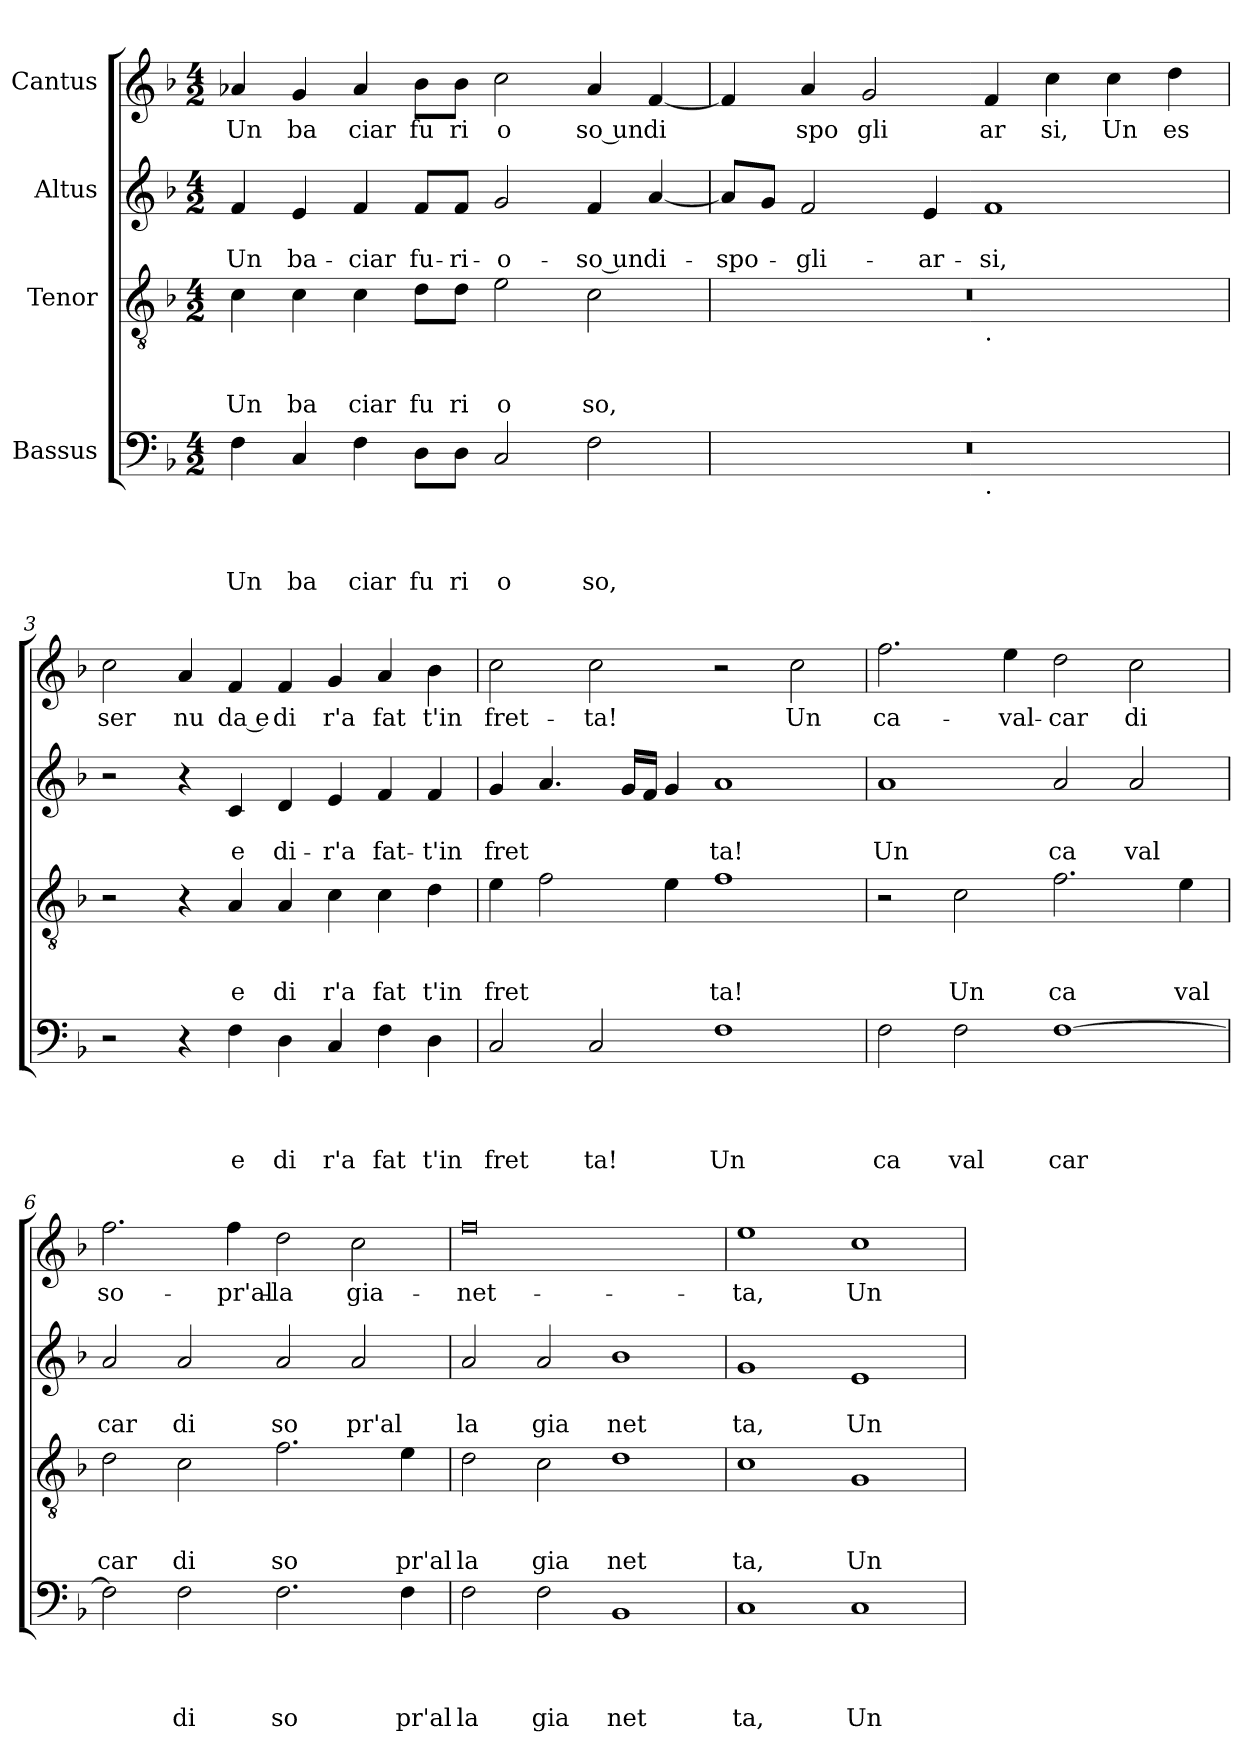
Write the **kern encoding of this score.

**kern	**text	**text	**text	**text	**kern	**text	**text	**text	**kern	**text	**text	**kern	**text
*part4	*part4	*part4	*part4	*part4	*part3	*part3	*part3	*part3	*part2	*part2	*part2	*part1	*part1
*staff4	*staff4	*staff4	*staff4	*staff4	*staff3	*staff3	*staff3	*staff3	*staff2	*staff2	*staff2	*staff1	*staff1
*I"Bassus	*	*	*	*	*I"Tenor	*	*	*	*I"Altus	*	*	*I"Cantus	*
*clefF4	*	*	*	*	*clefGv2	*	*	*	*clefG2	*	*	*clefG2	*
*k[b-]	*	*	*	*	*k[b-]	*	*	*	*k[b-]	*	*	*k[b-]	*
*F:	*	*	*	*	*F:	*	*	*	*F:	*	*	*F:	*
*M4/2	*	*	*	*	*M4/2	*	*	*	*M4/2	*	*	*M4/2	*
=1	=1	=1	=1	=1	=1	=1	=1	=1	=1	=1	=1	=1	=1
!	!	!	!	!LO:LY:b	!	!	!	!LO:LY:b	!	!	!LO:LY:b	!	!LO:LY:b
4F\	.	.	.	Un	4c\	.	.	Un	4f/	.	Un	4a-X/	Un
!	!	!	!	!LO:LY:b	!	!	!	!LO:LY:b	!	!	!LO:LY:b	!	!LO:LY:b
4C/	.	.	.	ba	4c\	.	.	ba	4e/	.	ba-	4g/	ba
!	!	!	!	!LO:LY:b	!	!	!	!LO:LY:b	!	!	!LO:LY:b	!	!LO:LY:b
4F\	.	.	.	ciar	4c\	.	.	ciar	4f/	.	-ciar	4a-/	ciar
!	!	!	!	!LO:LY:b	!	!	!	!LO:LY:b	!	!	!LO:LY:b	!	!LO:LY:b
8D\L	.	.	.	fu	8d\L	.	.	fu	8f/L	.	fu-	8b-\L	fu
!	!	!	!	!LO:LY:b	!	!	!	!LO:LY:b	!	!	!LO:LY:b	!	!LO:LY:b
8D\J	.	.	.	ri	8d\J	.	.	ri	8f/J	.	-ri-	8b-\J	ri
!	!	!	!	!LO:LY:b	!	!	!	!LO:LY:b	!	!	!LO:LY:b	!	!LO:LY:b
2C/	.	.	.	o	2e\	.	.	o	2g/	.	-o-	2cc\	o
!	!	!	!	!LO:LY:b	!	!	!	!LO:LY:b	!	!	!LO:LY:b:rj	!	!LO:LY:b:rj
2F\	.	.	.	so,	2c\	.	.	so,	4f/	.	-so un	4a-/	so un
!	!	!	!	!	!	!	!	!	!	!	!LO:LY:b	!	!LO:LY:b
.	.	.	.	.	.	.	.	.	[<4a/	.	di-	[<4f/	di
=2	=2	=2	=2	=2	=2	=2	=2	=2	=2	=2	=2	=2	=2
!	!	!	!	!	!	!	!	!	!	!	!LO:LY:b	!	!
*^	*	*	*	*	*^	*	*	*	*	*	*	*	*
0r	1ryy	.	.	.	.	0r	1ryy	.	.	.	8a/L]	.	-spo-	4f/]	.
.	.	.	.	.	.	.	.	.	.	.	8g/J	.	.	.	.
!	!	!	!	!	!	!	!	!	!	!	!	!	!LO:LY:b	!	!LO:LY:b
.	.	.	.	.	.	.	.	.	.	.	2f/	.	-gli-	4a/	spo
!	!	!	!	!	!	!	!	!	!	!	!	!	!	!	!LO:LY:b
.	.	.	.	.	.	.	.	.	.	.	.	.	.	2g/	gli
!	!	!	!	!	!	!	!	!	!	!	!	!	!LO:LY:b	!	!
.	.	.	.	.	.	.	.	.	.	.	4e/	.	-ar-	.	.
!	!	!	!	!	!	!	!LO:TX:b:t=.	!	!	!	!	!	!	!	!
!	!LO:TX:b:t=.	!	!	!	!	!	!	!	!	!	!	!	!	!	!
!	!	!	!	!	!	!	!	!	!	!	!	!	!LO:LY:b	!	!LO:LY:b
.	1ryy	.	.	.	.	.	1ryy	.	.	.	1f	.	-si,	4f/	ar
!	!	!	!	!	!	!	!	!	!	!	!	!	!	!	!LO:LY:b
.	.	.	.	.	.	.	.	.	.	.	.	.	.	4cc\	si,
!	!	!	!	!	!	!	!	!	!	!	!	!	!	!	!LO:LY:b
.	.	.	.	.	.	.	.	.	.	.	.	.	.	4cc\	Un
!	!	!	!	!	!	!	!	!	!	!	!	!	!	!	!LO:LY:b
.	.	.	.	.	.	.	.	.	.	.	.	.	.	4dd\	es
=3	=3	=3	=3	=3	=3	=3	=3	=3	=3	=3	=3	=3	=3	=3	=3
!	!	!	!	!	!	!	!	!	!	!	!	!	!	!	!LO:LY:b
*v	*v	*	*	*	*	*	*	*	*	*	*	*	*	*	*
*	*	*	*	*	*v	*v	*	*	*	*	*	*	*	*
2r	.	.	.	.	2r	.	.	.	2r	.	.	2cc\	ser
!	!	!	!	!	!	!	!	!	!	!	!	!	!LO:LY:b
4r	.	.	.	.	4r	.	.	.	4r	.	.	4a/	nu
!	!	!	!	!LO:LY:b	!	!	!	!LO:LY:b	!	!	!LO:LY:b	!	!LO:LY:b:rj
4F\	.	.	.	e	4A/	.	.	e	4c/	.	e	4f/	da e
!	!	!	!	!LO:LY:b	!	!	!	!LO:LY:b	!	!	!LO:LY:b	!	!LO:LY:b
4D\	.	.	.	di	4A/	.	.	di	(4d/	.	di-	4f/	di
!	!	!	!	!LO:LY:b	!	!	!	!LO:LY:b	!	!	!LO:LY:b	!	!LO:LY:b
4C/	.	.	.	r'a	4c\	.	.	r'a	4e/	.	-r'a	4g/	r'a
!	!	!	!	!LO:LY:b	!	!	!	!LO:LY:b	!	!	!LO:LY:b	!	!LO:LY:b
4F\	.	.	.	fat	4c\	.	.	fat	4f/	.	fat-	4a/	fat
!	!	!	!	!LO:LY:b	!	!	!	!LO:LY:b	!	!	!LO:LY:b	!	!LO:LY:b
4D\	.	.	.	t'in	4d\	.	.	t'in	4f/	.	-t'in	4b-\	t'in
!!LO:LB:g=z
=4	=4	=4	=4	=4	=4	=4	=4	=4	=4	=4	=4	=4	=4
!	!	!	!	!LO:LY:b	!	!	!	!LO:LY:b	!	!	!LO:LY:b	!	!LO:LY:b
2C/	.	.	.	fret	4e\	.	.	fret	4g/	.	fret	2cc\	fret-
.	.	.	.	.	2f\	.	.	.	4.a/	.	.	.	.
!	!	!	!	!LO:LY:b	!	!	!	!	!	!	!	!	!LO:LY:b
2C/	.	.	.	ta!	.	.	.	.	.	.	.	2cc\	-ta!
.	.	.	.	.	.	.	.	.	16g/LL	.	.	.	.
.	.	.	.	.	.	.	.	.	16f/JJ	.	.	.	.
.	.	.	.	.	4e\	.	.	.	4g/	.	.	.	.
!	!	!	!	!LO:LY:b	!	!	!	!LO:LY:b	!	!	!LO:LY:b	!	!
1F	.	.	.	Un	1f	.	.	ta!	1a	.	ta!	2r	.
!	!	!	!	!	!	!	!	!	!	!	!	!	!LO:LY:b
.	.	.	.	.	.	.	.	.	.	.	.	2cc\	Un
=5	=5	=5	=5	=5	=5	=5	=5	=5	=5	=5	=5	=5	=5
!	!	!	!	!LO:LY:b	!	!	!	!	!	!	!LO:LY:b	!	!LO:LY:b
2F\	.	.	.	ca	2r	.	.	.	1a	.	Un	2.ff>\	ca-
!	!	!	!	!LO:LY:b	!	!	!	!LO:LY:b	!	!	!	!	!
2F\	.	.	.	val	2c\	.	.	Un	.	.	.	.	.
!	!	!	!	!	!	!	!	!	!	!	!	!	!LO:LY:b
.	.	.	.	.	.	.	.	.	.	.	.	4ee\	-val-
!	!	!	!	!LO:LY:b	!	!	!	!LO:LY:b	!	!	!LO:LY:b	!	!LO:LY:b
[>1F	.	.	.	car	2.f\	.	.	ca	2a/	.	ca	2dd\	-car
!	!	!	!	!	!	!	!	!	!	!	!LO:LY:b	!	!LO:LY:b
.	.	.	.	.	.	.	.	.	2a/	.	val	2cc\	di
!	!	!	!	!	!	!	!	!LO:LY:b	!	!	!	!	!
.	.	.	.	.	4e\	.	.	val	.	.	.	.	.
=6	=6	=6	=6	=6	=6	=6	=6	=6	=6	=6	=6	=6	=6
!	!	!	!	!	!	!	!	!LO:LY:b	!	!	!LO:LY:b	!	!LO:LY:b
2F\]	.	.	.	.	2d\	.	.	car	2a/	.	car	2.ff\	so-
!	!	!	!	!LO:LY:b	!	!	!	!LO:LY:b	!	!	!LO:LY:b	!	!
2F\	.	.	.	di	2c\	.	.	di	2a/	.	di	.	.
!	!	!	!	!	!	!	!	!	!	!	!	!	!LO:LY:b
.	.	.	.	.	.	.	.	.	.	.	.	4ff\	-pr'al-
!	!	!	!	!LO:LY:b	!	!	!	!LO:LY:b	!	!	!LO:LY:b	!	!LO:LY:b
2.F\	.	.	.	so	2.f\	.	.	so	2a/	.	so	2dd\	-la
!	!	!	!	!	!	!	!	!	!	!	!LO:LY:b	!	!LO:LY:b
.	.	.	.	.	.	.	.	.	2a/	.	pr'al	2cc\	gia-
!	!	!	!	!LO:LY:b	!	!	!	!LO:LY:b	!	!	!	!	!
4F\	.	.	.	pr'al	4e\	.	.	pr'al	.	.	.	.	.
=7	=7	=7	=7	=7	=7	=7	=7	=7	=7	=7	=7	=7	=7
!	!	!	!	!LO:LY:b	!	!	!	!LO:LY:b	!	!	!LO:LY:b	!	!LO:LY:b
2F\	.	.	.	la	2d\	.	.	la	2a/	.	la	0ff	-net-
!	!	!	!	!LO:LY:b	!	!	!	!LO:LY:b	!	!	!LO:LY:b	!	!
2F\	.	.	.	gia	2c\	.	.	gia	2a/	.	gia	.	.
!	!	!	!	!LO:LY:b	!	!	!	!LO:LY:b	!	!	!LO:LY:b	!	!
1BB-	.	.	.	net	1d	.	.	net	1b-	.	net	.	.
=8	=8	=8	=8	=8	=8	=8	=8	=8	=8	=8	=8	=8	=8
!	!	!	!	!LO:LY:b	!	!	!	!LO:LY:b	!	!	!LO:LY:b	!	!LO:LY:b
1C	.	.	.	ta,	1c	.	.	ta,	1g	.	ta,	1ee	-ta,
!	!	!	!	!LO:LY:b	!	!	!	!LO:LY:b	!	!	!LO:LY:b	!	!LO:LY:b
1C	.	.	.	Un	1G	.	.	Un	1e	.	Un	1cc	Un
=	=	=	=	=	=	=	=	=	=	=	=	=	=
*-	*-	*-	*-	*-	*-	*-	*-	*-	*-	*-	*-	*-	*-
